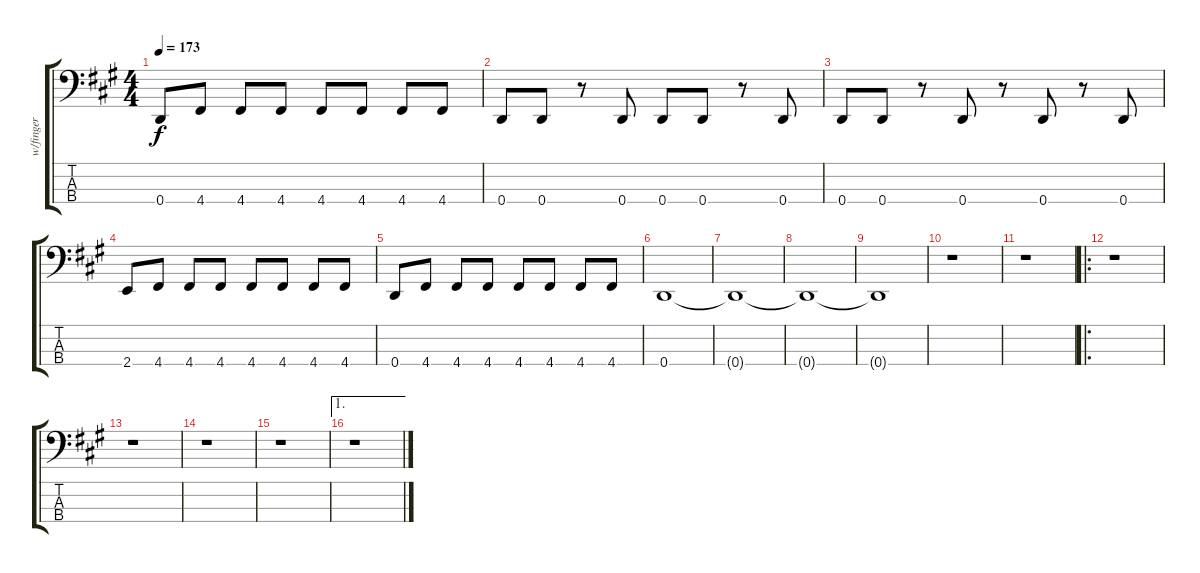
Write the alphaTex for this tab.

\track ("w/finger" "w/finger") {instrument electricbasspick}
\staff {score tabs}
\tuning (G2 D2 A1 D1) {hide}
\ts (4 4)
\tempo 173
\clef f4
\ks a
0.4.8{dy f} 4.4.8 4.4.8 4.4.8 4.4.8 4.4.8 4.4.8 4.4.8 |
0.4.8 0.4.8 r.8 0.4.8 0.4.8 0.4.8 r.8 0.4.8 |
0.4.8 0.4.8 r.8 0.4.8 r.8 0.4.8 r.8 0.4.8 |
2.4.8 4.4.8 4.4.8 4.4.8 4.4.8 4.4.8 4.4.8 4.4.8 |
0.4.8 4.4.8 4.4.8 4.4.8 4.4.8 4.4.8 4.4.8 4.4.8 |
0.4.1 |
0.4{t}.1 |
0.4{t}.1 |
0.4{t}.1 |
r.1 |
r.1 |
\ro
r.1 |
r.1 |
r.1 |
r.1 |
\ae 1
r.1
